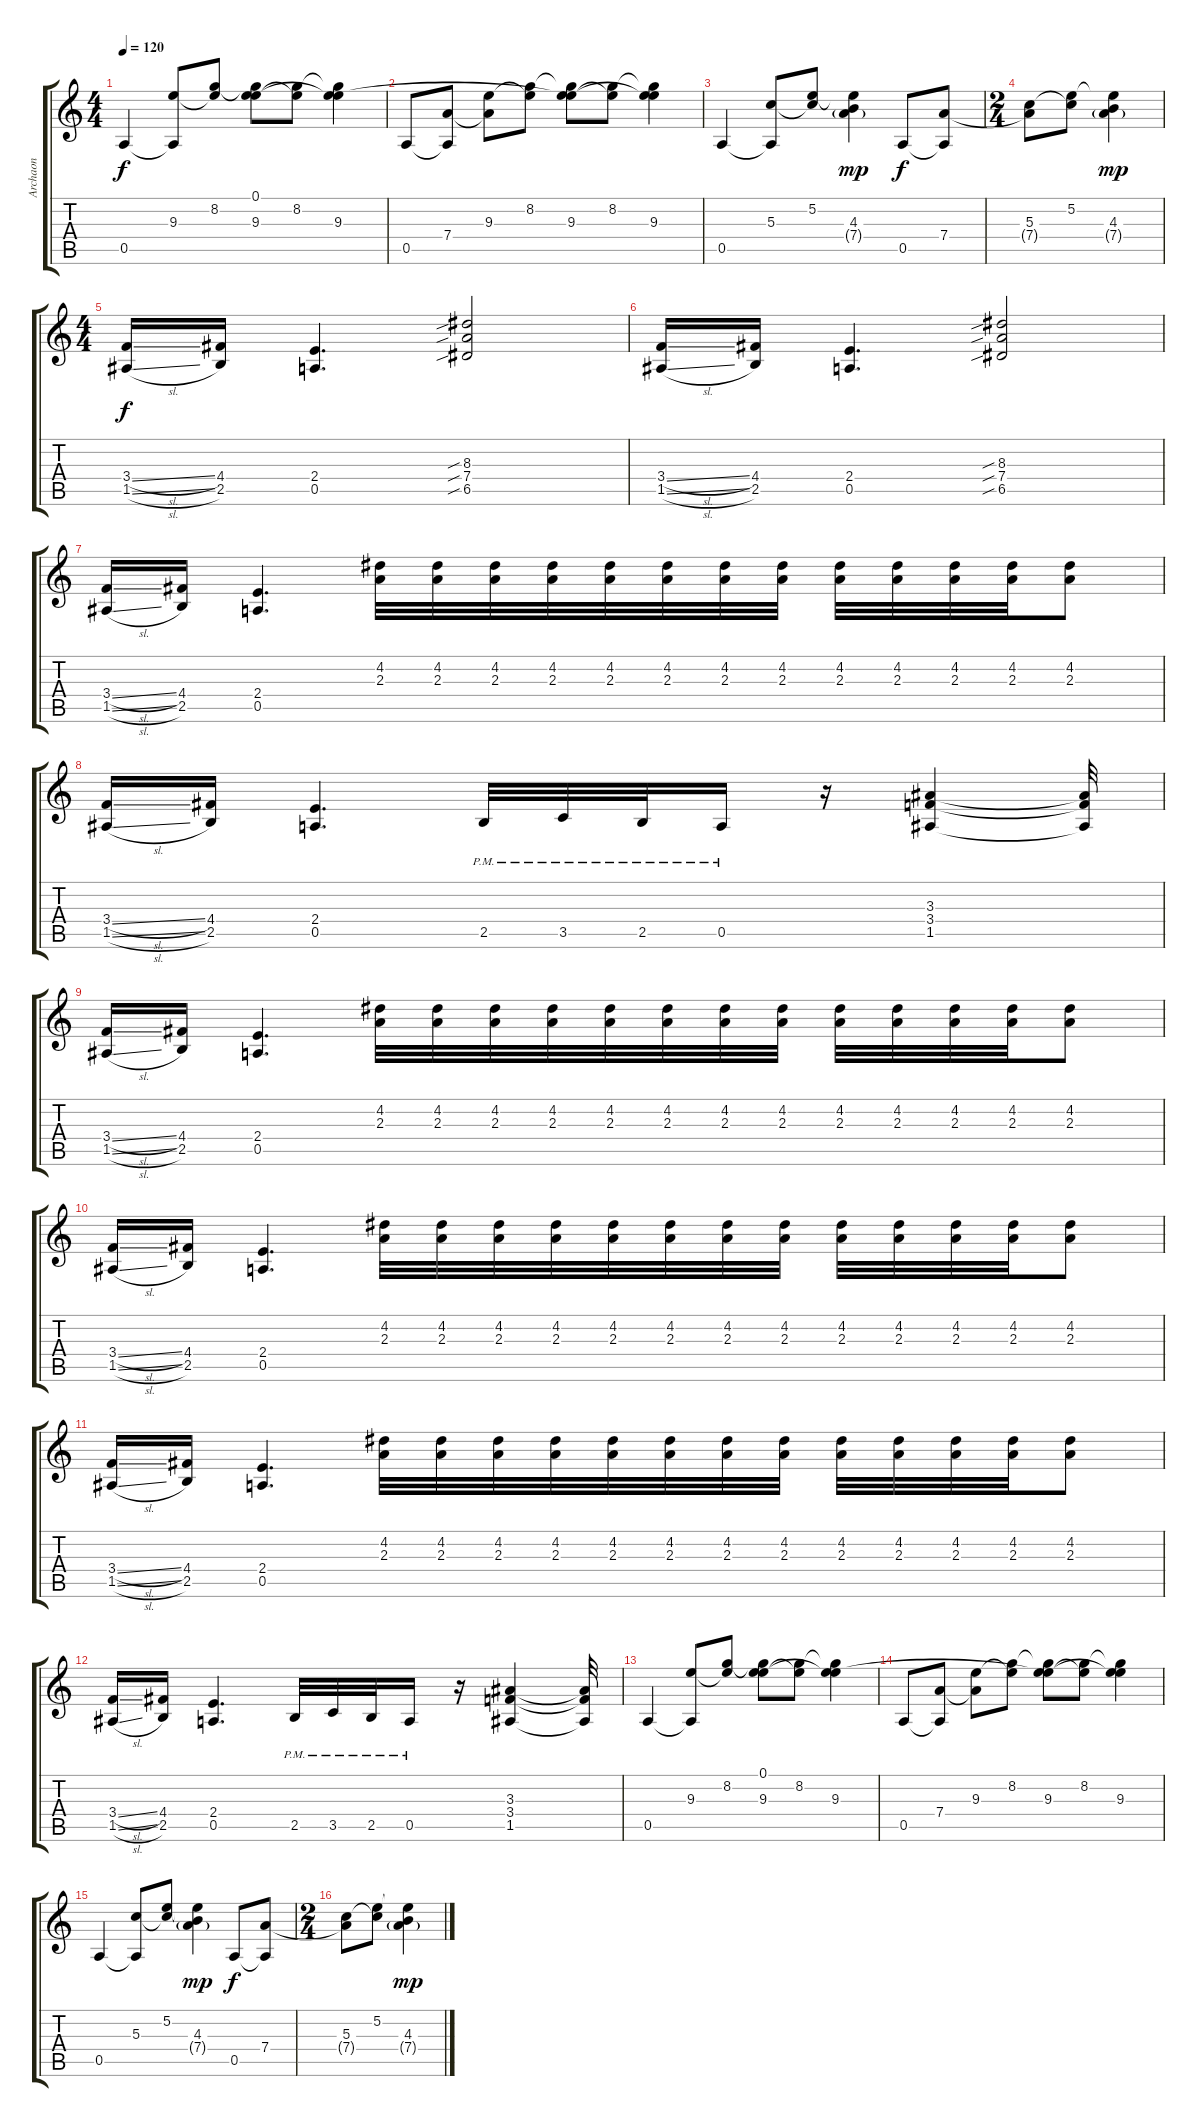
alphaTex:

\track ("Archaon" "Archaon") {instrument distortionguitar}
\staff {score tabs}
\tuning (E4 B3 G3 D3 A2 E2) {hide}
\ts (4 4)
\tempo 120
\clef g2
\ks c
0.5.4{dy f} (9.3 0.5{t}).8 (8.2 9.3{t}).8 (0.1{t} 8.2{t} 9.3).8 (8.2 9.3{t}).8 (0.1{t} 8.2{t} 9.3).4 |
0.5.8 (7.4 0.5{t}).8 (9.3 7.4{t}).8 (8.2 9.3{t}).8 (0.1{t} 8.2{t} 9.3).8 (8.2 9.3{t}).8 (0.1{t} 8.2{t} 9.3).4 |
0.5.4 (5.3 0.5{t}).8 (5.2 5.3{t}).8 (5.2{t} 4.3 7.4{g}).4{dy mp} 0.5.8{dy f} (7.4 0.5{t}).8 |
\ts (2 4)
(5.3 7.4{t}).8 (5.2 5.3{t}).8 (5.2{t} 4.3 7.4{g}).4{dy mp} |
\ts (4 4)
(3.4{sl} 1.5{sl}).16{dy f} (4.4 2.5).16 (2.4 0.5).4{d} (8.3{sib} 7.4{sib} 6.5{sib}).2 |
(3.4{sl} 1.5{sl}).16 (4.4 2.5).16 (2.4 0.5).4{d} (8.3{sib} 7.4{sib} 6.5{sib}).2 |
(3.4{sl} 1.5{sl}).16 (4.4 2.5).16 (2.4 0.5).4{d} (4.2 2.3).32 (4.2 2.3).32 (4.2 2.3).32 (4.2 2.3).32 (4.2 2.3).32 (4.2 2.3).32 (4.2 2.3).32 (4.2 2.3).32 (4.2 2.3).32 (4.2 2.3).32 (4.2 2.3).32 (4.2 2.3).32 (4.2 2.3).8 |
(3.4{sl} 1.5{sl}).16 (4.4 2.5).16 (2.4 0.5).4{d} 2.5{pm}.32 3.5{pm}.32 2.5{pm}.32 0.5{pm}.16 r.16 (3.3 3.4 1.5).4 (3.3{t} 3.4{t} 1.5{t}).32 |
(3.4{sl} 1.5{sl}).16 (4.4 2.5).16 (2.4 0.5).4{d} (4.2 2.3).32 (4.2 2.3).32 (4.2 2.3).32 (4.2 2.3).32 (4.2 2.3).32 (4.2 2.3).32 (4.2 2.3).32 (4.2 2.3).32 (4.2 2.3).32 (4.2 2.3).32 (4.2 2.3).32 (4.2 2.3).32 (4.2 2.3).8 |
(3.4{sl} 1.5{sl}).16 (4.4 2.5).16 (2.4 0.5).4{d} (4.2 2.3).32 (4.2 2.3).32 (4.2 2.3).32 (4.2 2.3).32 (4.2 2.3).32 (4.2 2.3).32 (4.2 2.3).32 (4.2 2.3).32 (4.2 2.3).32 (4.2 2.3).32 (4.2 2.3).32 (4.2 2.3).32 (4.2 2.3).8 |
(3.4{sl} 1.5{sl}).16 (4.4 2.5).16 (2.4 0.5).4{d} (4.2 2.3).32 (4.2 2.3).32 (4.2 2.3).32 (4.2 2.3).32 (4.2 2.3).32 (4.2 2.3).32 (4.2 2.3).32 (4.2 2.3).32 (4.2 2.3).32 (4.2 2.3).32 (4.2 2.3).32 (4.2 2.3).32 (4.2 2.3).8 |
(3.4{sl} 1.5{sl}).16 (4.4 2.5).16 (2.4 0.5).4{d} 2.5{pm}.32 3.5{pm}.32 2.5{pm}.32 0.5{pm}.16 r.16 (3.3 3.4 1.5).4 (3.3{t} 3.4{t} 1.5{t}).32 |
0.5.4 (9.3 0.5{t}).8 (8.2 9.3{t}).8 (0.1 8.2{t} 9.3).8 (8.2 9.3{t}).8 (0.1{t} 8.2{t} 9.3).4 |
0.5.8 (7.4 0.5{t}).8 (9.3 7.4{t}).8 (8.2 9.3{t}).8 (0.1{t} 8.2{t} 9.3).8 (8.2 9.3{t}).8 (0.1{t} 8.2{t} 9.3).4 |
0.5.4 (5.3 0.5{t}).8 (5.2 5.3{t}).8 (5.2{t} 4.3 7.4{g}).4{dy mp} 0.5.8{dy f} (7.4 0.5{t}).8 |
\ts (2 4)
(5.3 7.4{t}).8 (5.2 5.3{t}).8 (5.2{t} 4.3 7.4{g}).4{dy mp}
